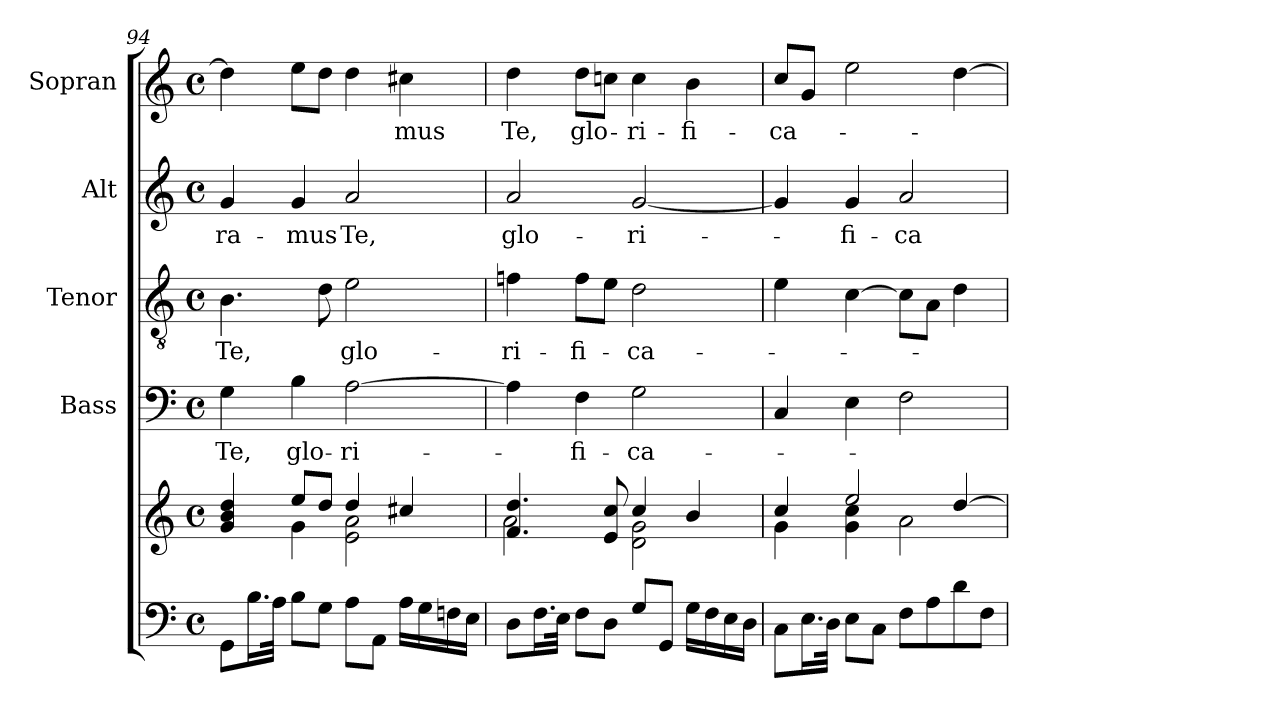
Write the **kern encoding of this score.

**kern	**kern	**kern	**text	**kern	**text	**kern	**text	**kern	**text
*part5	*part5	*part4	*part4	*part3	*part3	*part2	*part2	*part1	*part1
*staff6	*staff5	*staff4	*staff4	*staff3	*staff3	*staff2	*staff2	*staff1	*staff1
*	*	*I"Bass	*	*I"Tenor	*	*I"Alt	*	*I"Sopran	*
*	*	*I'B.	*	*I'T.	*	*I'A.	*	*I'S.	*
!!LO:PB:g=z
*clefF4	*clefG2	*clefF4	*	*clefGv2	*	*clefG2	*	*clefG2	*
*k[]	*k[]	*k[]	*	*k[]	*	*k[]	*	*k[]	*
*C:	*C:	*C:	*	*C:	*	*C:	*	*C:	*
*M4/4	*M4/4	*M4/4	*	*M4/4	*	*M4/4	*	*M4/4	*
*met(c)	*met(c)	*met(c)	*	*met(c)	*	*met(c)	*	*met(c)	*
=94	=94	=94	=94	=94	=94	=94	=94	=94	=94
*	*^	*	*	*	*	*	*	*	*
!	!	!	!	!LO:LY:b	!	!LO:LY:b	!	!LO:LY:b	!	!
8GG\L	4g/ 4b/ 4dd/	4ryy	4G\	Te,	4.B\	Te,	4g/	-ra-	4dd\]	.
16.B\L	.	.	.	.	.	.	.	.	.	.
32A\JJk	.	.	.	.	.	.	.	.	.	.
!	!	!	!	!LO:LY:b	!	!	!	!LO:LY:b	!	!
8B\L	8ee/L	4g\	4B\	glo-	.	.	4g/	-mus	8ee\L	.
8G\J	8dd/J	.	.	.	8d\	.	.	.	8dd\J	.
!	!	!	!	!LO:LY:b	!	!LO:LY:b	!	!LO:LY:b	!	!
8A\L	4dd/	2e\ 2a\	[2A\	-ri-	2e\	glo-	2a/	Te,	4dd\	.
8AA\J	.	.	.	.	.	.	.	.	.	.
!	!	!	!	!	!	!	!	!	!	!LO:LY:b
16A\LL	4cc#X/	.	.	.	.	.	.	.	4cc#X\	-mus
16G\	.	.	.	.	.	.	.	.	.	.
16Fn\	.	.	.	.	.	.	.	.	.	.
16E\JJ	.	.	.	.	.	.	.	.	.	.
=95	=95	=95	=95	=95	=95	=95	=95	=95	=95	=95
!	!	!	!	!	!	!LO:LY:b	!	!LO:LY:b	!	!LO:LY:b
8D\L	4.f/ 4.dd/	2a\	4A\]	.	4fn\	-ri-	2a/	glo-	4dd\	Te,
16.F\L	.	.	.	.	.	.	.	.	.	.
32E\JJk	.	.	.	.	.	.	.	.	.	.
!	!	!	!	!LO:LY:b	!	!LO:LY:b	!	!	!	!LO:LY:b
8F\L	.	.	4F\	-fi-	8f\L	-fi-	.	.	8dd\L	glo-
8D\J	8e/ 8cc/	.	.	.	8e\J	.	.	.	8ccn\J	.
!	!	!	!	!LO:LY:b	!	!LO:LY:b	!	!LO:LY:b	!	!LO:LY:b
8G/L	4cc/	2d\ 2g\	2G\	-ca-	2d\	-ca-	[2g/	-ri-	4cc\	-ri-
8GG/J	.	.	.	.	.	.	.	.	.	.
!	!	!	!	!	!	!	!	!	!	!LO:LY:b
16G\LL	4b/	.	.	.	.	.	.	.	4b\	-fi-
16F\	.	.	.	.	.	.	.	.	.	.
16E\	.	.	.	.	.	.	.	.	.	.
16D\JJ	.	.	.	.	.	.	.	.	.	.
=96	=96	=96	=96	=96	=96	=96	=96	=96	=96	=96
!	!	!	!	!	!	!	!	!	!	!LO:LY:b
8C\L	4cc/	4g\	4C/	.	4e\	.	4g/]	.	8cc/L	-ca-
16.E\L	.	.	.	.	.	.	.	.	8g/J	.
32D\JJk	.	.	.	.	.	.	.	.	.	.
!	!	!	!	!	!	!	!	!LO:LY:b	!	!
8E\L	2ee/	4g\ 4cc\	4E\	.	[4c\	.	4g/	-fi-	2ee\	.
8C\J	.	.	.	.	.	.	.	.	.	.
!	!	!	!	!	!	!	!	!LO:LY:b	!	!
8F\L	.	2a\	2F\	.	8c\L]	.	2a/	-ca-	.	.
8A\	.	.	.	.	8A\J	.	.	.	.	.
8d\	[>4dd/	.	.	.	4d\	.	.	.	[4dd\	.
8F\J	.	.	.	.	.	.	.	.	.	.
*	*v	*v	*	*	*	*	*	*	*	*
=	=	=	=	=	=	=	=	=	=
*-	*-	*-	*-	*-	*-	*-	*-	*-	*-
